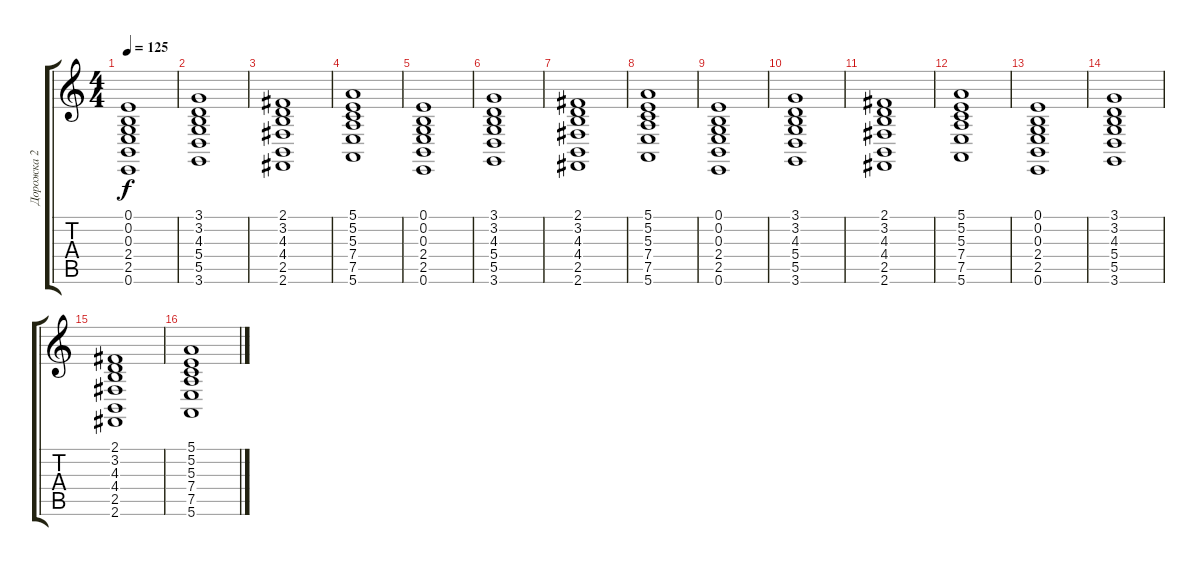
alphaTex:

\track ("Дорожка 2" "Дорожка 2") {instrument stringensemble1}
\staff {score tabs}
\tuning (E4 B3 G3 D3 A2 E2) {hide}
\ts (4 4)
\tempo 125
\clef g2
\ks c
(0.1 0.2 0.3 2.4 2.5 0.6).1{dy f} |
(3.1 3.2 4.3 5.4 5.5 3.6).1 |
(2.1 3.2 4.3 4.4 2.5 2.6).1 |
(5.1 5.2 5.3 7.4 7.5 5.6).1 |
(0.1 0.2 0.3 2.4 2.5 0.6).1 |
(3.1 3.2 4.3 5.4 5.5 3.6).1 |
(2.1 3.2 4.3 4.4 2.5 2.6).1 |
(5.1 5.2 5.3 7.4 7.5 5.6).1 |
(0.1 0.2 0.3 2.4 2.5 0.6).1 |
(3.1 3.2 4.3 5.4 5.5 3.6).1 |
(2.1 3.2 4.3 4.4 2.5 2.6).1 |
(5.1 5.2 5.3 7.4 7.5 5.6).1 |
(0.1 0.2 0.3 2.4 2.5 0.6).1 |
(3.1 3.2 4.3 5.4 5.5 3.6).1 |
(2.1 3.2 4.3 4.4 2.5 2.6).1 |
(5.1 5.2 5.3 7.4 7.5 5.6).1
